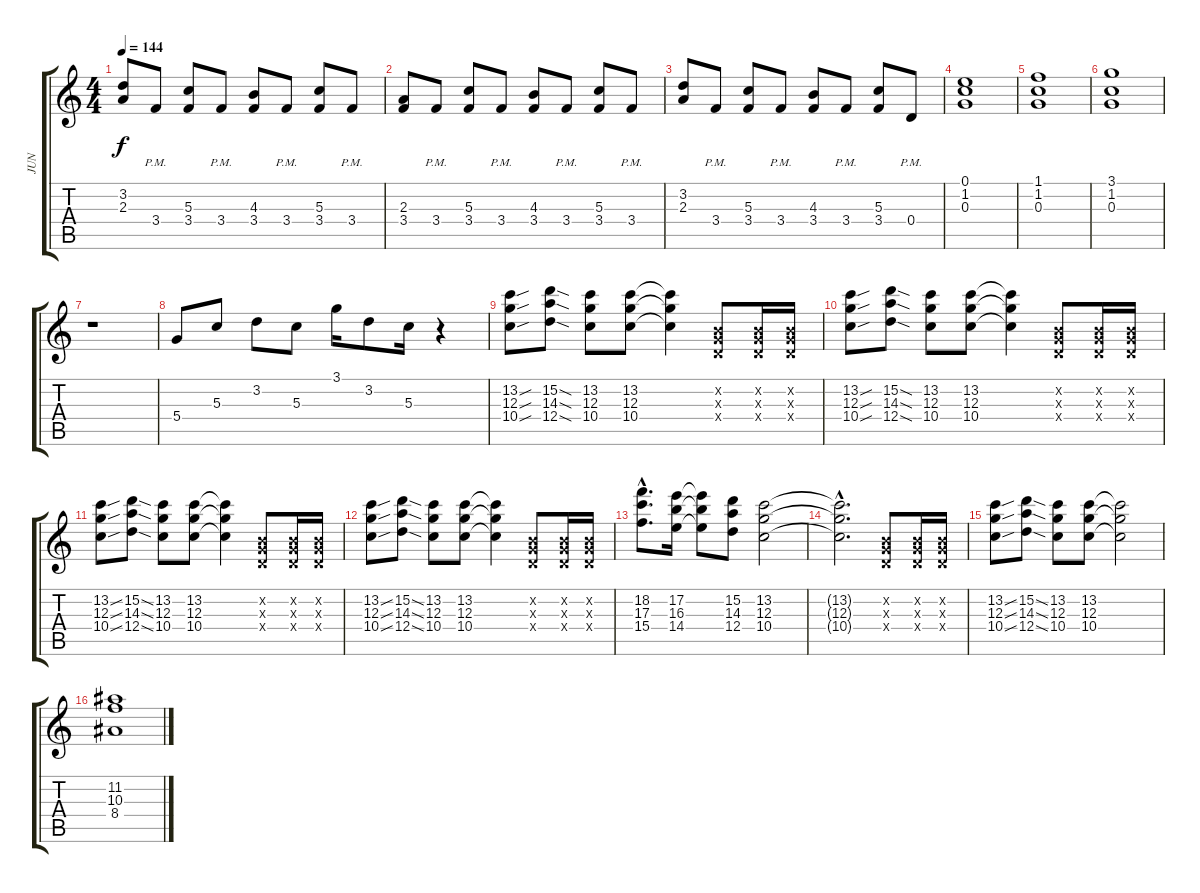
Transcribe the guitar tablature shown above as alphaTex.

\track ("JUN" "JUN") {instrument distortionguitar}
\staff {score tabs}
\tuning (E4 B3 G3 D3 A2 E2) {hide}
\ts (4 4)
\tempo 144
\clef g2
\ks c
(3.2 2.3).8{dy f} 3.4{pm}.8 (5.3 3.4).8 3.4{pm}.8 (4.3 3.4).8 3.4{pm}.8 (5.3 3.4).8 3.4{pm}.8 |
(2.3 3.4).8 3.4{pm}.8 (5.3 3.4).8 3.4{pm}.8 (4.3 3.4).8 3.4{pm}.8 (5.3 3.4).8 3.4{pm}.8 |
(3.2 2.3).8 3.4{pm}.8 (5.3 3.4).8 3.4{pm}.8 (4.3 3.4).8 3.4{pm}.8 (5.3 3.4).8 0.4{pm}.8 |
(0.1 1.2 0.3).1 |
(1.1 1.2 0.3).1 |
(3.1 1.2 0.3).1 |
r.1 |
5.4.8{instrument electricguitarclean} 5.3.8 3.2.8 5.3.8 3.1.16 3.2.8 5.3.16 r.4 |
(13.2{sou} 12.3{sou} 10.4{sou}).8{instrument distortionguitar} (15.2{sod} 14.3{sod} 12.4{sod}).8 (13.2 12.3 10.4).8 (13.2 12.3 10.4).8 (13.2{t} 12.3{t} 10.4{t}).4 (0.2{x} 0.3{x} 0.4{x}).8 (0.2{x} 0.3{x} 0.4{x}).16 (0.2{x} 0.3{x} 0.4{x}).16 |
(13.2{sou} 12.3{sou} 10.4{sou}).8 (15.2{sod} 14.3{sod} 12.4{sod}).8 (13.2 12.3 10.4).8 (13.2 12.3 10.4).8 (13.2{t} 12.3{t} 10.4{t}).4 (0.2{x} 0.3{x} 0.4{x}).8 (0.2{x} 0.3{x} 0.4{x}).16 (0.2{x} 0.3{x} 0.4{x}).16 |
(13.2{sou} 12.3{sou} 10.4{sou}).8 (15.2{sod} 14.3{sod} 12.4{sod}).8 (13.2 12.3 10.4).8 (13.2 12.3 10.4).8 (13.2{t} 12.3{t} 10.4{t}).4 (0.2{x} 0.3{x} 0.4{x}).8 (0.2{x} 0.3{x} 0.4{x}).16 (0.2{x} 0.3{x} 0.4{x}).16 |
(13.2{sou} 12.3{sou} 10.4{sou}).8 (15.2{sod} 14.3{sod} 12.4{sod}).8 (13.2 12.3 10.4).8 (13.2 12.3 10.4).8 (13.2{t} 12.3{t} 10.4{t}).4 (0.2{x} 0.3{x} 0.4{x}).8 (0.2{x} 0.3{x} 0.4{x}).16 (0.2{x} 0.3{x} 0.4{x}).16 |
(18.2{hac} 17.3{hac} 15.4{hac}).8{d} (17.2 16.3 14.4).16 (17.2{t} 16.3{t} 14.4{t}).8 (15.2 14.3 12.4).8 (13.2 12.3 10.4).2 |
(13.2{hac t} 12.3{hac t} 10.4{hac t}).2{d} (0.2{x} 0.3{x} 0.4{x}).8 (0.2{x} 0.3{x} 0.4{x}).16 (0.2{x} 0.3{x} 0.4{x}).16 |
(13.2{sou} 12.3{sou} 10.4{sou}).8 (15.2{sod} 14.3{sod} 12.4{sod}).8 (13.2 12.3 10.4).8 (13.2 12.3 10.4).8 (13.2{t} 12.3{t} 10.4{t}).2 |
(11.2 10.3 8.4).1
